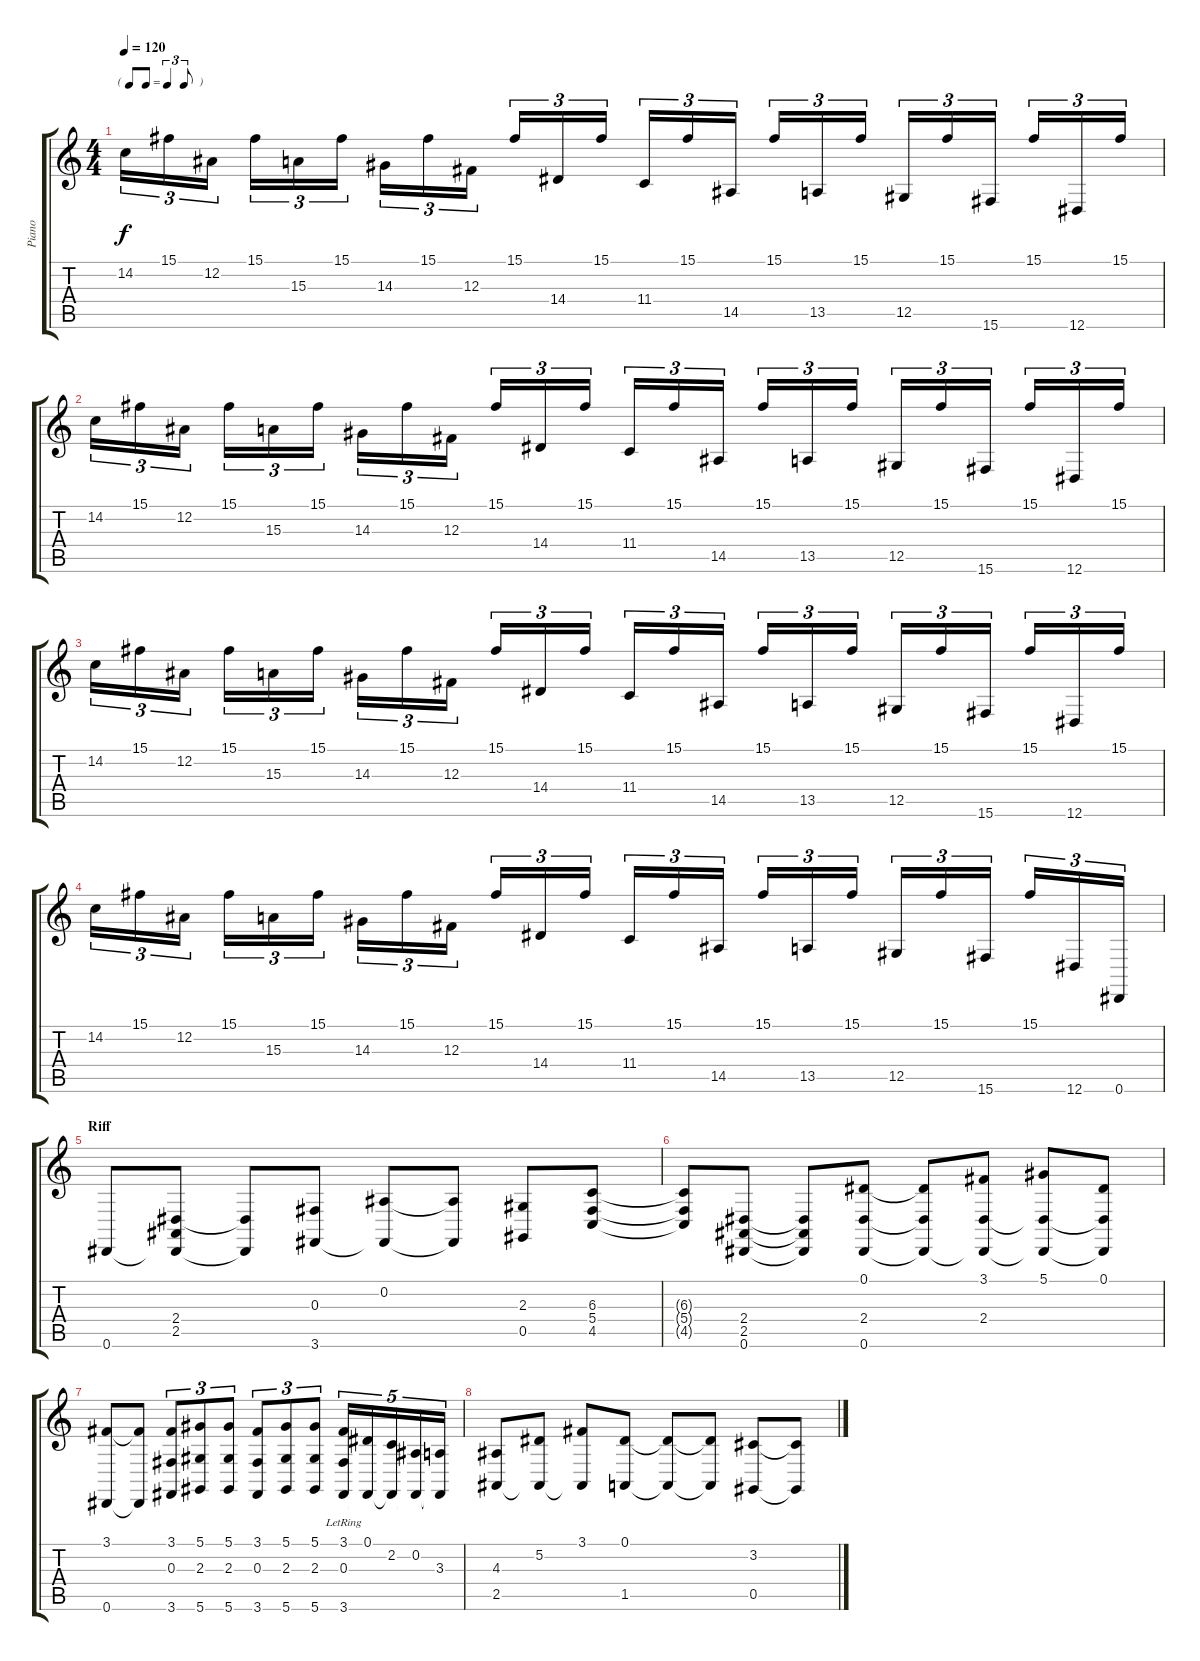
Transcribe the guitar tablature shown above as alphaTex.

\track ("Piano" "Piano") {instrument electricgrandpiano}
\staff {score tabs}
\tuning (Eb4 Bb3 Gb3 Db3 Ab2 Eb2) {hide}
\ts (4 4)
\tf triplet8th
\tempo 120
\clef g2
\ks c
14.2.16{tu (3 2) dy f} 15.1.16{tu (3 2)} 12.2.16{tu (3 2)} 15.1.16{tu (3 2)} 15.3.16{tu (3 2)} 15.1.16{tu (3 2)} 14.3.16{tu (3 2)} 15.1.16{tu (3 2)} 12.3.16{tu (3 2)} 15.1.16{tu (3 2)} 14.4.16{tu (3 2)} 15.1.16{tu (3 2)} 11.4.16{tu (3 2)} 15.1.16{tu (3 2)} 14.5.16{tu (3 2)} 15.1.16{tu (3 2)} 13.5.16{tu (3 2)} 15.1.16{tu (3 2)} 12.5.16{tu (3 2)} 15.1.16{tu (3 2)} 15.6.16{tu (3 2)} 15.1.16{tu (3 2)} 12.6.16{tu (3 2)} 15.1.16{tu (3 2)} |
14.2.16{tu (3 2)} 15.1.16{tu (3 2)} 12.2.16{tu (3 2)} 15.1.16{tu (3 2)} 15.3.16{tu (3 2)} 15.1.16{tu (3 2)} 14.3.16{tu (3 2)} 15.1.16{tu (3 2)} 12.3.16{tu (3 2)} 15.1.16{tu (3 2)} 14.4.16{tu (3 2)} 15.1.16{tu (3 2)} 11.4.16{tu (3 2)} 15.1.16{tu (3 2)} 14.5.16{tu (3 2)} 15.1.16{tu (3 2)} 13.5.16{tu (3 2)} 15.1.16{tu (3 2)} 12.5.16{tu (3 2)} 15.1.16{tu (3 2)} 15.6.16{tu (3 2)} 15.1.16{tu (3 2)} 12.6.16{tu (3 2)} 15.1.16{tu (3 2)} |
14.2.16{tu (3 2)} 15.1.16{tu (3 2)} 12.2.16{tu (3 2)} 15.1.16{tu (3 2)} 15.3.16{tu (3 2)} 15.1.16{tu (3 2)} 14.3.16{tu (3 2)} 15.1.16{tu (3 2)} 12.3.16{tu (3 2)} 15.1.16{tu (3 2)} 14.4.16{tu (3 2)} 15.1.16{tu (3 2)} 11.4.16{tu (3 2)} 15.1.16{tu (3 2)} 14.5.16{tu (3 2)} 15.1.16{tu (3 2)} 13.5.16{tu (3 2)} 15.1.16{tu (3 2)} 12.5.16{tu (3 2)} 15.1.16{tu (3 2)} 15.6.16{tu (3 2)} 15.1.16{tu (3 2)} 12.6.16{tu (3 2)} 15.1.16{tu (3 2)} |
14.2.16{tu (3 2)} 15.1.16{tu (3 2)} 12.2.16{tu (3 2)} 15.1.16{tu (3 2)} 15.3.16{tu (3 2)} 15.1.16{tu (3 2)} 14.3.16{tu (3 2)} 15.1.16{tu (3 2)} 12.3.16{tu (3 2)} 15.1.16{tu (3 2)} 14.4.16{tu (3 2)} 15.1.16{tu (3 2)} 11.4.16{tu (3 2)} 15.1.16{tu (3 2)} 14.5.16{tu (3 2)} 15.1.16{tu (3 2)} 13.5.16{tu (3 2)} 15.1.16{tu (3 2)} 12.5.16{tu (3 2)} 15.1.16{tu (3 2)} 15.6.16{tu (3 2)} 15.1.16{tu (3 2)} 12.6.16{tu (3 2)} 0.6.16{tu (3 2)} |
\section ("" "Riff")
0.6.8 (2.4 2.5 0.6{t}).8 (2.4{t} 0.6{t}).8 (0.3 3.6).8 (0.2 3.6{t}).8 (0.2{t} 3.6{t}).8 (2.3 0.5).8 (6.3 5.4 4.5).8 |
(6.3{t} 5.4{t} 4.5{t}).8 (2.4 2.5 0.6).8 (2.4{t} 2.5{t} 0.6{t}).8 (0.1 2.4 0.6).8 (0.1{t} 2.4{t} 0.6{t}).8 (3.1 2.4 0.6{t}).8 (5.1 2.4{t} 0.6{t}).8 (0.1 2.4{t} 0.6{t}).8 |
(3.1 0.6).8 (3.1{t} 0.6{t}).8 (3.1 0.3 3.6).8{tu (3 2)} (5.1 2.3 5.6).8{tu (3 2)} (5.1 2.3 5.6).8{tu (3 2)} (3.1 0.3 3.6).8{tu (3 2)} (5.1 2.3 5.6).8{tu (3 2)} (5.1 2.3 5.6).8{tu (3 2)} (3.1 0.3{lr} 3.6).16{tu (5 4)} (0.1 3.6{t}).16{tu (5 4)} (2.2 3.6{t}).16{tu (5 4)} (0.2 3.6{t}).16{tu (5 4)} (3.3 3.6{t}).16{tu (5 4)} |
(4.3 2.5).8 (5.2 2.5{t}).8 (3.1 2.5{t}).8 (0.1 1.5).8 (0.1{t} 1.5{t}).8 (0.1{t} 1.5{t}).8 (3.2 0.5).8 (3.2{t} 0.5{t}).8
